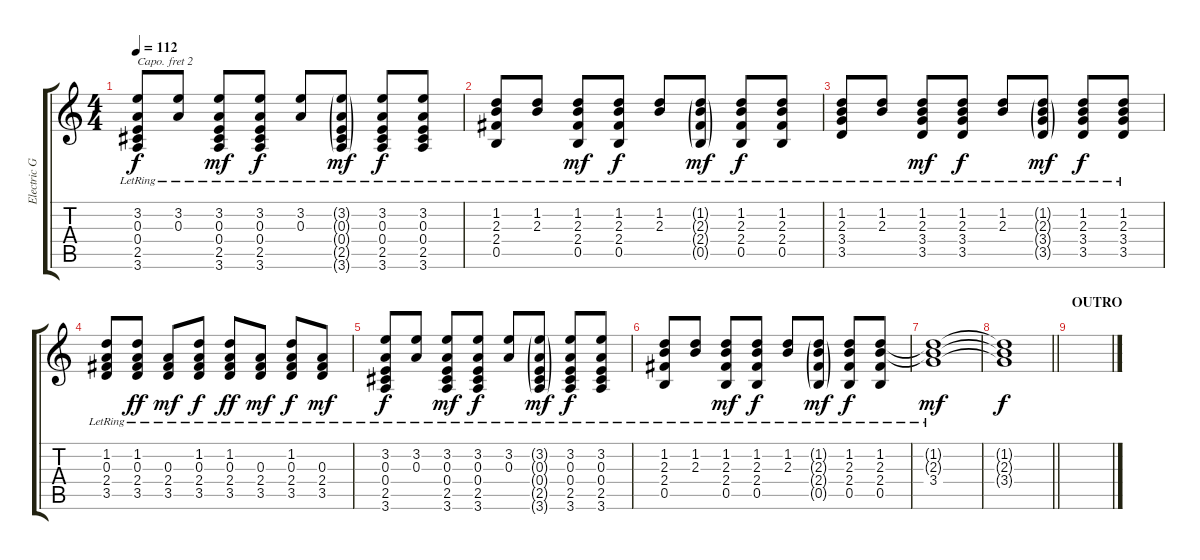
\track ("Electric Guitar #2" "Electric G") {instrument distortionguitar}
\staff {score tabs}
\capo 2
\tuning (E4 B3 G3 D3 A2 E2) {hide}
\ts (4 4)
\tempo 112
\clef g2
\ks c
(3.2{lr} 0.3{lr} 0.4{lr} 2.5{lr} 3.6{lr}).8{dy f} (3.2{lr} 0.3{lr}).8 (3.2{lr} 0.3{lr} 0.4{lr} 2.5{lr} 3.6{lr}).8{dy mf} (3.2{lr} 0.3{lr} 0.4{lr} 2.5{lr} 3.6{lr}).8{dy f} (3.2{lr} 0.3{lr}).8 (3.2{g lr} 0.3{g lr} 0.4{g lr} 2.5{g lr} 3.6{g lr}).8{dy mf} (3.2{lr} 0.3{lr} 0.4{lr} 2.5{lr} 3.6{lr}).8{dy f} (3.2{lr} 0.3{lr} 0.4{lr} 2.5{lr} 3.6{lr}).8 |
(1.2{lr} 2.3{lr} 2.4{lr} 0.5{lr}).8 (1.2{lr} 2.3{lr}).8 (1.2{lr} 2.3{lr} 2.4{lr} 0.5{lr}).8{dy mf} (1.2{lr} 2.3{lr} 2.4{lr} 0.5{lr}).8{dy f} (1.2{lr} 2.3{lr}).8 (1.2{g lr} 2.3{g lr} 2.4{g lr} 0.5{g lr}).8{dy mf} (1.2{lr} 2.3{lr} 2.4{lr} 0.5{lr}).8{dy f} (1.2{lr} 2.3{lr} 2.4{lr} 0.5{lr}).8 |
(1.2{lr} 2.3{lr} 3.4{lr} 3.5{lr}).8 (1.2{lr} 2.3{lr}).8 (1.2{lr} 2.3{lr} 3.4{lr} 3.5{lr}).8{dy mf} (1.2{lr} 2.3{lr} 3.4{lr} 3.5{lr}).8{dy f} (1.2{lr} 2.3{lr}).8 (1.2{g lr} 2.3{g lr} 3.4{g lr} 3.5{g lr}).8{dy mf} (1.2{lr} 2.3{lr} 3.4{lr} 3.5{lr}).8{dy f} (1.2{lr} 2.3{lr} 3.4{lr} 3.5{lr}).8 |
(1.2{lr} 0.3{lr} 2.4{lr} 3.5{lr}).8 (1.2{lr} 0.3{lr} 2.4{lr} 3.5{lr}).8{dy ff} (0.3{lr} 2.4{lr} 3.5{lr}).8{dy mf} (1.2{lr} 0.3{lr} 2.4{lr} 3.5{lr}).8{dy f} (1.2{lr} 0.3{lr} 2.4{lr} 3.5{lr}).8{dy ff} (0.3{lr} 2.4{lr} 3.5{lr}).8{dy mf} (1.2{lr} 0.3{lr} 2.4{lr} 3.5{lr}).8{dy f} (0.3{lr} 2.4{lr} 3.5{lr}).8{dy mf} |
(3.2{lr} 0.3{lr} 0.4{lr} 2.5{lr} 3.6{lr}).8{dy f} (3.2{lr} 0.3{lr}).8 (3.2{lr} 0.3{lr} 0.4{lr} 2.5{lr} 3.6{lr}).8{dy mf} (3.2{lr} 0.3{lr} 0.4{lr} 2.5{lr} 3.6{lr}).8{dy f} (3.2{lr} 0.3{lr}).8 (3.2{g lr} 0.3{g lr} 0.4{g lr} 2.5{g lr} 3.6{g lr}).8{dy mf} (3.2{lr} 0.3{lr} 0.4{lr} 2.5{lr} 3.6{lr}).8{dy f} (3.2{lr} 0.3{lr} 0.4{lr} 2.5{lr} 3.6{lr}).8 |
(1.2{lr} 2.3{lr} 2.4{lr} 0.5{lr}).8 (1.2{lr} 2.3{lr}).8 (1.2{lr} 2.3{lr} 2.4{lr} 0.5{lr}).8{dy mf} (1.2{lr} 2.3{lr} 2.4{lr} 0.5{lr}).8{dy f} (1.2{lr} 2.3{lr}).8 (1.2{g lr} 2.3{g lr} 2.4{g lr} 0.5{g lr}).8{dy mf} (1.2{lr} 2.3{lr} 2.4{lr} 0.5{lr}).8{dy f} (1.2{lr} 2.3{lr} 2.4{lr} 0.5{lr}).8 |
(1.2{t} 2.3{t} 3.4{lr}).1{dy mf} |
\barLineRight lightlight
(1.2{t} 2.3{t} 3.4{t}).1{dy f} |
\section ("" "OUTRO")
